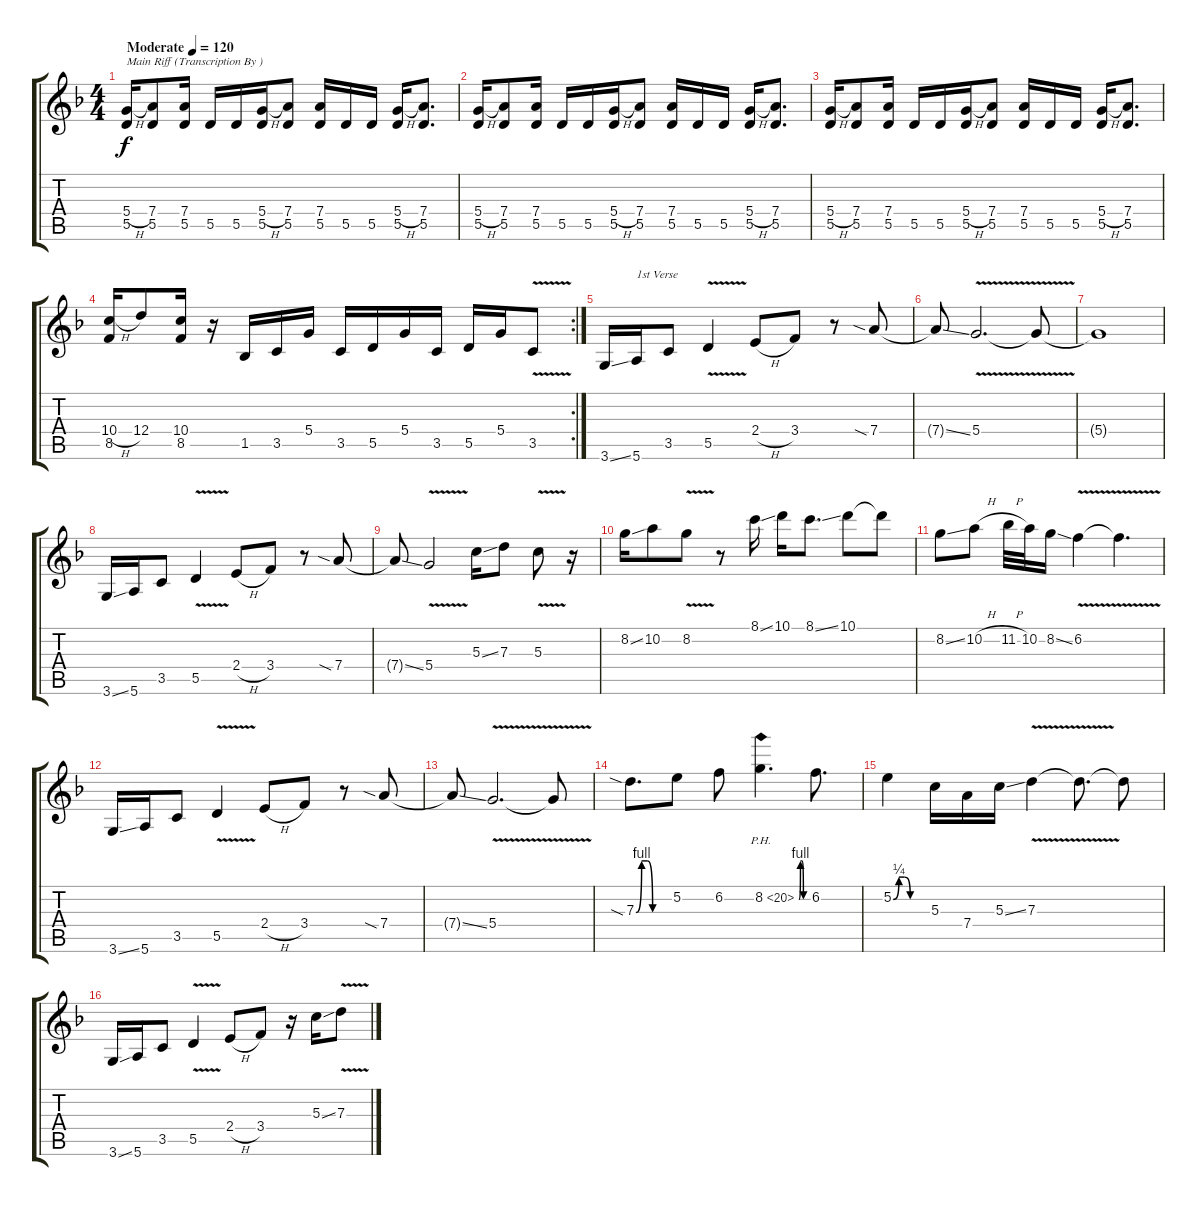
\track "" {instrument distortionguitar}
\staff {score tabs}
\tuning (E4 B3 G3 D3 A2 E2) {hide}
\ts (4 4)
\tempo (120 "Moderate")
\clef g2
\ks dminor
(5.4{h} 5.5).16{txt "Main Riff (Transcription By )" dy f instrument distortionguitar} (7.4 5.5).8 (7.4 5.5).16 5.5.16 5.5.16 (5.4{h} 5.5).16 (7.4 5.5).8 (7.4 5.5).16 5.5.16 5.5.16 (5.4{h} 5.5).16 (7.4 5.5).8{d} |
(5.4{h} 5.5).16 (7.4 5.5).8 (7.4 5.5).16 5.5.16 5.5.16 (5.4{h} 5.5).16 (7.4 5.5).8 (7.4 5.5).16 5.5.16 5.5.16 (5.4{h} 5.5).16 (7.4 5.5).8{d} |
(5.4{h} 5.5).16 (7.4 5.5).8 (7.4 5.5).16 5.5.16 5.5.16 (5.4{h} 5.5).16 (7.4 5.5).8 (7.4 5.5).16 5.5.16 5.5.16 (5.4{h} 5.5).16 (7.4 5.5).8{d} |
\rc 2
(10.4{h} 8.5).16 12.4.8 (10.4 8.5).16 r.16 1.5.16 3.5.16 5.4.16 3.5.16 5.5.16 5.4.16 3.5.16 5.5.16 5.4.16 3.5{v}.8 |
3.6{ss}.16 5.6.16{txt "1st Verse"} 3.5.8 5.5{v}.4 2.4{h}.8 3.4.8 r.8 7.4{sia}.8 |
7.4{ss t}.8 5.4{v}.2{d} 5.4{t}.8 |
5.4{t}.1 |
3.6{ss}.16 5.6.16 3.5.8 5.5{v}.4 2.4{h}.8 3.4.8 r.8 7.4{sia}.8 |
7.4{ss t}.8 5.4{v}.2 5.3{ss}.16 7.3.8 5.3{v}.8 r.16 |
8.2{ss}.16 10.2.8 8.2{v}.8 r.8 8.1{ss}.16 10.1.16 8.1{ss}.8{d} 10.1.8 10.1{t}.8 |
8.2{ss}.8 10.2{h}.8 11.2{h}.32 10.2.32 8.2{ss}.16 6.2{v}.4 6.2{t}.4{d} |
3.6{ss}.16 5.6.16 3.5.8 5.5{v}.4 2.4{h}.8 3.4.8 r.8 7.4{sia}.8 |
7.4{ss t}.8 5.4{v}.2{d} 5.4{t}.8 |
7.3{be (custom 0 0 10 4 20 4 30 0 60 0) sia}.8{d} 5.2.8 6.2.8 8.2{be (custom 0 0 10 4 20 4 30 0 60 0) ph 12}.4{d} 6.2.8{d} |
5.2{be (custom 0 0 10 1 20 1 30 0 60 0)}.4 5.3.16 7.4.16 5.3{ss}.16 7.3{v}.4 7.3{t}.8{d} 7.3{t}.8 |
3.6{ss}.16 5.6.16 3.5.8 5.5{v}.4 2.4{h}.8 3.4.8 r.16 5.3{ss}.16 7.3{v}.8
